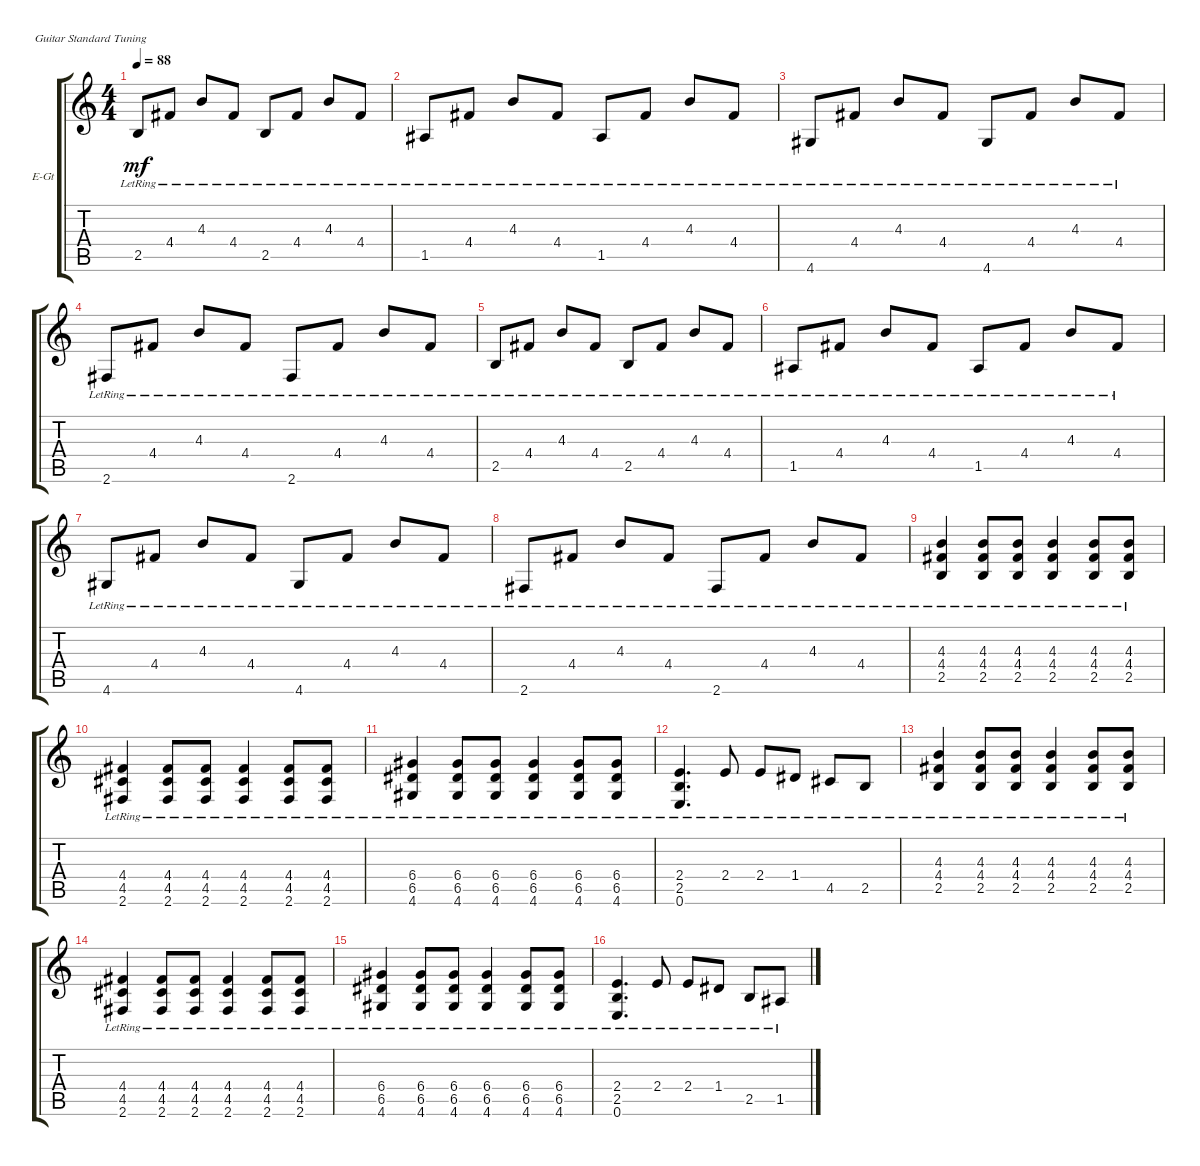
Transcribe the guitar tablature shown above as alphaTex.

\defaultSystemsLayout 4
\bracketExtendMode groupsimilarinstruments
\firstSystemTrackNameOrientation horizontal
\otherSystemsTrackNameOrientation horizontal
\track ("Electric Guitar (Clean)" "E-Gt") {instrument electricguitarclean}
\staff {score tabs}
\tuning (E4 B3 G3 D3 A2 E2)
\ts (4 4)
\tempo 88
\clef g2
\ks c
2.5{lr}.8{dy mf} 4.4{lr}.8 4.3{lr}.8 4.4{lr}.8 2.5{lr}.8 4.4{lr}.8 4.3{lr}.8 4.4{lr}.8 |
1.5{lr}.8 4.4{lr}.8 4.3{lr}.8 4.4{lr}.8 1.5{lr}.8 4.4{lr}.8 4.3{lr}.8 4.4{lr}.8 |
4.6{lr}.8 4.4{lr}.8 4.3{lr}.8 4.4{lr}.8 4.6{lr}.8 4.4{lr}.8 4.3{lr}.8 4.4{lr}.8 |
2.6{lr}.8 4.4{lr}.8 4.3{lr}.8 4.4{lr}.8 2.6{lr}.8 4.4{lr}.8 4.3{lr}.8 4.4{lr}.8 |
2.5{lr}.8 4.4{lr}.8 4.3{lr}.8 4.4{lr}.8 2.5{lr}.8 4.4{lr}.8 4.3{lr}.8 4.4{lr}.8 |
1.5{lr}.8 4.4{lr}.8 4.3{lr}.8 4.4{lr}.8 1.5{lr}.8 4.4{lr}.8 4.3{lr}.8 4.4{lr}.8 |
4.6{lr}.8 4.4{lr}.8 4.3{lr}.8 4.4{lr}.8 4.6{lr}.8 4.4{lr}.8 4.3{lr}.8 4.4{lr}.8 |
2.6{lr}.8 4.4{lr}.8 4.3{lr}.8 4.4{lr}.8 2.6{lr}.8 4.4{lr}.8 4.3{lr}.8 4.4{lr}.8 |
(2.5{lr} 4.4{lr} 4.3{lr}).4 (2.5{lr} 4.4{lr} 4.3{lr}).8 (2.5{lr} 4.4{lr} 4.3{lr}).8 (2.5{lr} 4.4{lr} 4.3{lr}).4 (2.5{lr} 4.4{lr} 4.3{lr}).8 (2.5{lr} 4.4{lr} 4.3{lr}).8 |
(2.6{lr} 4.5{lr} 4.4{lr}).4 (2.6{lr} 4.5{lr} 4.4{lr}).8 (2.6{lr} 4.5{lr} 4.4{lr}).8 (2.6{lr} 4.5{lr} 4.4{lr}).4 (2.6{lr} 4.5{lr} 4.4{lr}).8 (2.6{lr} 4.5{lr} 4.4{lr}).8 |
(4.6{lr} 6.5{lr} 6.4{lr}).4 (4.6{lr} 6.5{lr} 6.4{lr}).8 (4.6{lr} 6.5{lr} 6.4{lr}).8 (4.6{lr} 6.5{lr} 6.4{lr}).4 (4.6{lr} 6.5{lr} 6.4{lr}).8 (4.6{lr} 6.5{lr} 6.4{lr}).8 |
(0.6{lr} 2.5{lr} 2.4{lr}).4{d} 2.4{lr}.8 2.4{lr}.8 1.4{lr}.8 4.5{lr}.8 2.5{lr}.8 |
(2.5{lr} 4.4{lr} 4.3{lr}).4 (2.5{lr} 4.4{lr} 4.3{lr}).8 (2.5{lr} 4.4{lr} 4.3{lr}).8 (2.5{lr} 4.4{lr} 4.3{lr}).4 (2.5{lr} 4.4{lr} 4.3{lr}).8 (2.5{lr} 4.4{lr} 4.3{lr}).8 |
(2.6{lr} 4.5{lr} 4.4{lr}).4 (2.6{lr} 4.5{lr} 4.4{lr}).8 (2.6{lr} 4.5{lr} 4.4{lr}).8 (2.6{lr} 4.5{lr} 4.4{lr}).4 (2.6{lr} 4.5{lr} 4.4{lr}).8 (2.6{lr} 4.5{lr} 4.4{lr}).8 |
(4.6{lr} 6.5{lr} 6.4{lr}).4 (4.6{lr} 6.5{lr} 6.4{lr}).8 (4.6{lr} 6.5{lr} 6.4{lr}).8 (4.6{lr} 6.5{lr} 6.4{lr}).4 (4.6{lr} 6.5{lr} 6.4{lr}).8 (4.6{lr} 6.5{lr} 6.4{lr}).8 |
(0.6{lr} 2.5{lr} 2.4{lr}).4{d} 2.4{lr}.8 2.4{lr}.8 1.4{lr}.8 2.5{lr}.8 1.5{lr}.8
